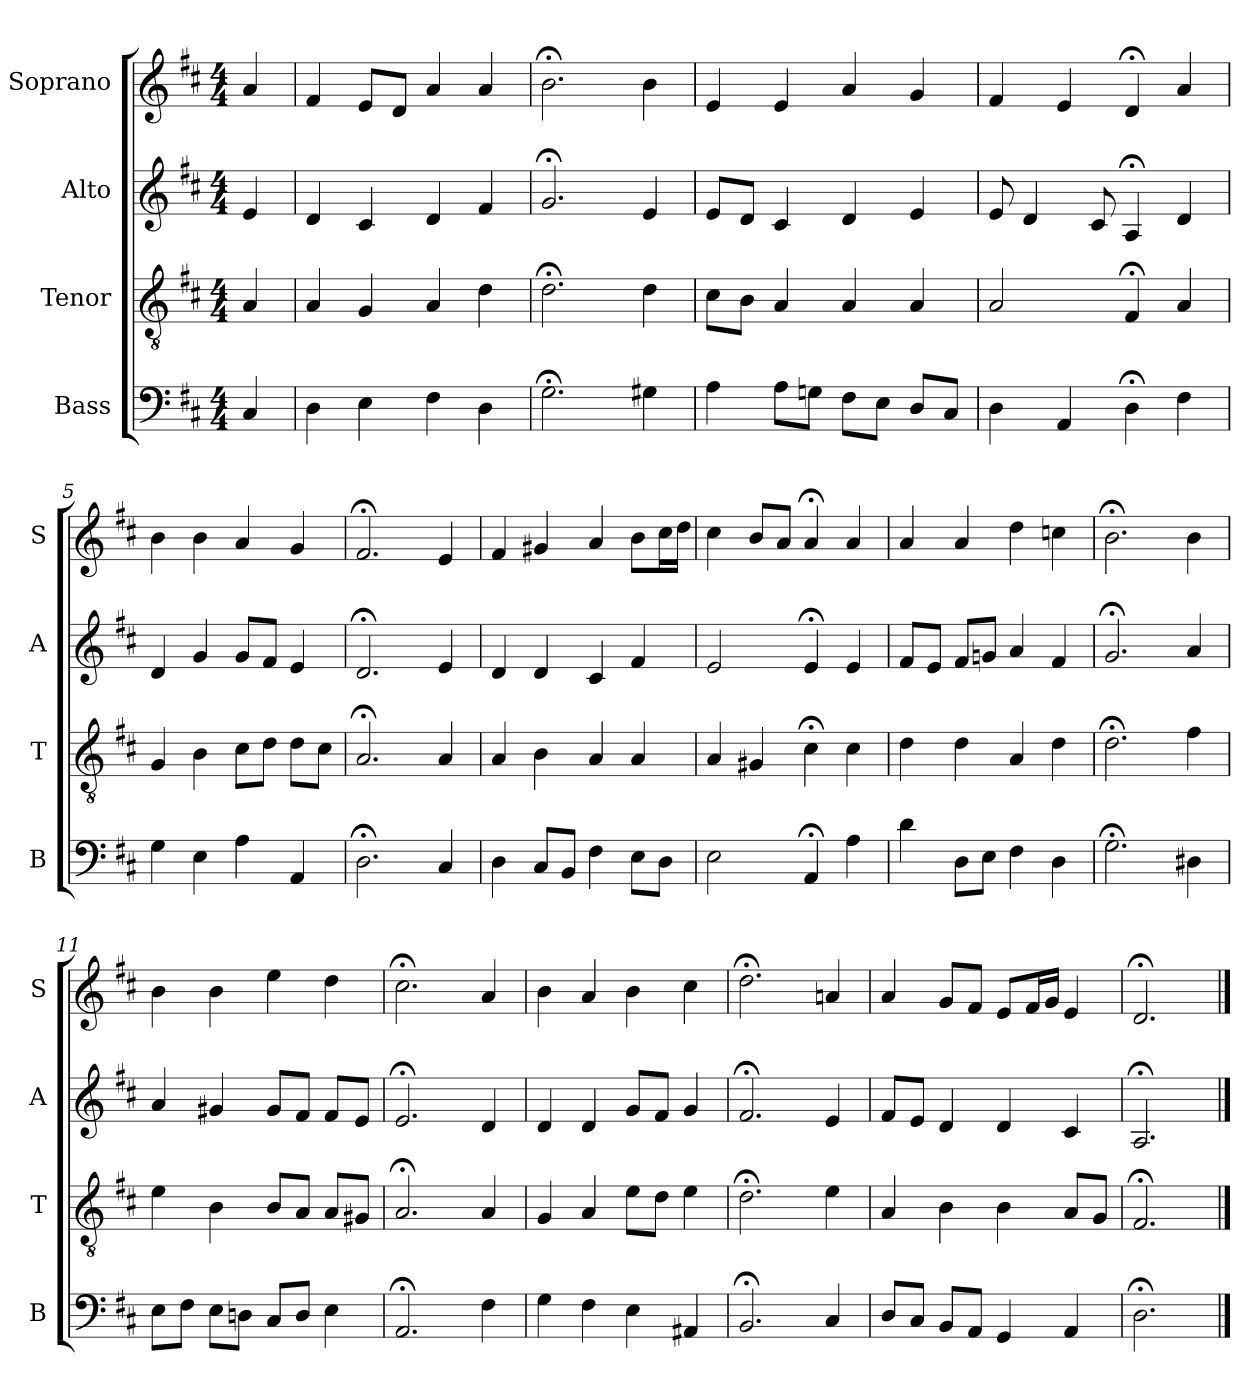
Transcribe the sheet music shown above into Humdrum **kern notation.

**kern	**kern	**kern	**kern
*part4	*part3	*part2	*part1
*staff4	*staff3	*staff2	*staff1
*I"Bass	*I"Tenor	*I"Alto	*I"Soprano
*I'B	*I'T	*I'A	*I'S
*clefF4	*clefGv2	*clefG2	*clefG2
*k[f#c#]	*k[f#c#]	*k[f#c#]	*k[f#c#]
*D:	*D:	*D:	*D:
*M4/4	*M4/4	*M4/4	*M4/4
*MM100	*MM100	*MM100	*MM100
=	=	=	=
4C#	4A	4e	4a
=1	=1	=1	=1
4D	4A	4d	4f#
4E	4G	4c#	8eL
.	.	.	8dJ
4F#	4A	4d	4a
4D	4d	4f#	4a
=2	=2	=2	=2
2.G;<	2.d;<	2.g;<	2.b;<
4G#X	4d	4e	4b
=3	=3	=3	=3
4A	8c#L	8eL	4e
.	8BJ	8dJ	.
8AL	4A	4c#	4e
8GnJ	.	.	.
8F#L	4A	4d	4a
8EJ	.	.	.
8DL	4A	4e	4g
8C#J	.	.	.
=4	=4	=4	=4
4D	2A	8e	4f#
.	.	4d	.
4AA	.	.	4e
.	.	8c#	.
4D;<	4F#;<	4A;<	4d;<
4F#	4A	4d	4a
=5	=5	=5	=5
4G	4G	4d	4b
4E	4B	4g	4b
4A	8c#L	8gL	4a
.	8dJ	8f#J	.
4AA	8dL	4e	4g
.	8c#J	.	.
=6	=6	=6	=6
2.D;<	2.A;<	2.d;<	2.f#;<
4C#	4A	4e	4e
=7	=7	=7	=7
4D	4A	4d	4f#
8C#L	4B	4d	4g#X
8BBJ	.	.	.
4F#	4A	4c#	4a
8EL	4A	4f#	8bL
8DJ	.	.	16cc#L
.	.	.	16ddJJ
=8	=8	=8	=8
2E	4A	2e	4cc#
.	4G#X	.	8bL
.	.	.	8aJ
4AA;<	4c#;<	4e;<	4a;<
4A	4c#	4e	4a
=9	=9	=9	=9
4d	4d	8f#L	4a
.	.	8eJ	.
8DL	4d	8f#L	4a
8EJ	.	8gnJ	.
4F#	4A	4a	4dd
4D	4d	4f#	4ccn
=10	=10	=10	=10
2.G;<	2.d;<	2.g;<	2.b;<
4D#X	4f#	4a	4b
=11	=11	=11	=11
8EL	4e	4a	4b
8F#J	.	.	.
8EL	4B	4g#X	4b
8DnJ	.	.	.
8C#L	8BL	8g#L	4ee
8DJ	8AJ	8f#J	.
4E	8AL	8f#L	4dd
.	8G#XJ	8eJ	.
=12	=12	=12	=12
2.AA;<	2.A;<	2.e;<	2.cc#;<
4F#	4A	4d	4a
=13	=13	=13	=13
4G	4G	4d	4b
4F#	4A	4d	4a
4E	8eL	8gL	4b
.	8dJ	8f#J	.
4AA#X	4e	4g	4cc#
=14	=14	=14	=14
2.BB;<	2.d;<	2.f#;<	2.dd;<
4C#	4e	4e	4an
=15	=15	=15	=15
8DL	4A	8f#L	4a
8C#J	.	8eJ	.
8BBL	4B	4d	8gL
8AAJ	.	.	8f#J
4GG	4B	4d	8eL
.	.	.	16f#L
.	.	.	16gJJ
4AA	8AL	4c#	4e
.	8GJ	.	.
=16	=16	=16	=16
2.D;<	2.F#;<	2.A;<	2.d;<
==	==	==	==
*-	*-	*-	*-
